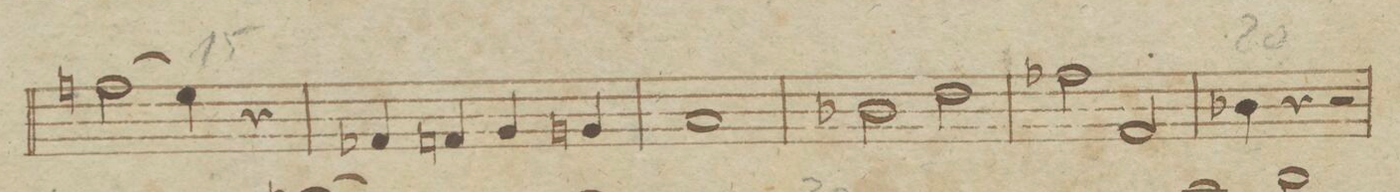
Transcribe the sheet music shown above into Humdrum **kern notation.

**kern	**dynam
*I"Fagotto Primo.	*
*clefF4	*
*k[b-e-a-]	*
*met(c)	*
*M4/4	*
(2An\	.
4G\)	.
4r	.
=16	=16
4AA-X/	.
4AAn/	.
4BB-/	.
4BBn/	.
=17	=17
1C	.
=18	=18
2D-X\	.
2F\	.
=19	=19
2A-X\	.
2AA-/	.
=20	=20
4D-X\	.
4r	.
2r	.
=21	=21
*-	*-
